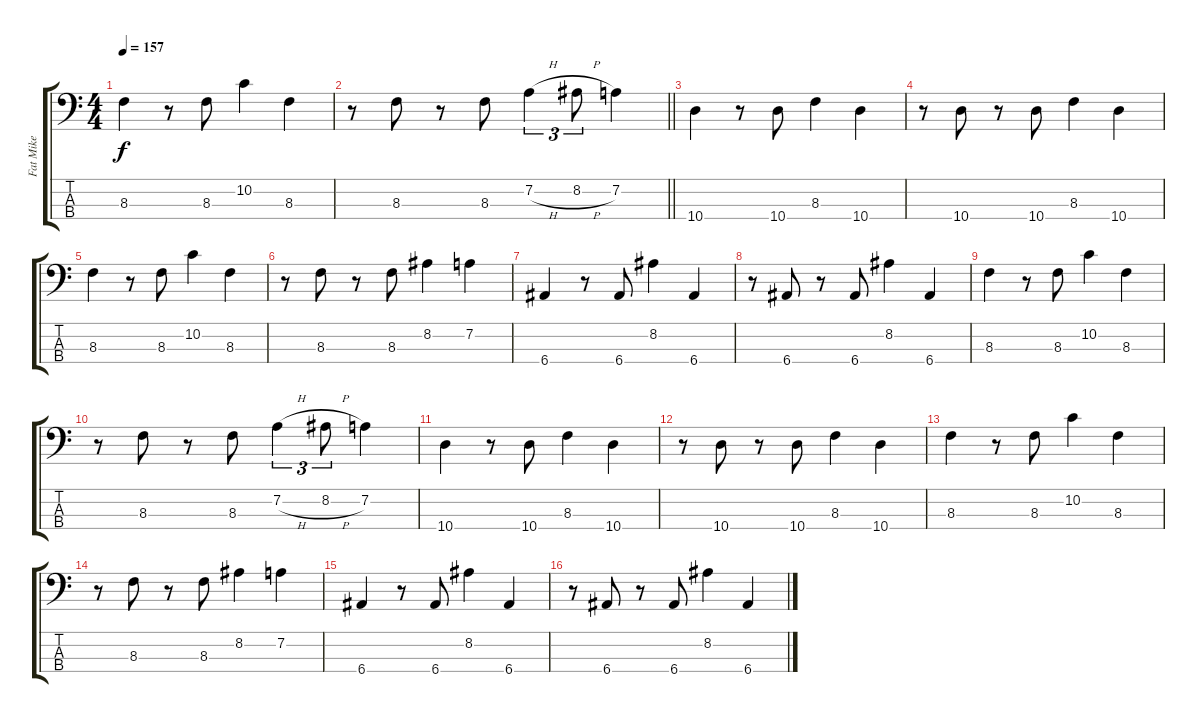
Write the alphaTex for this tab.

\track ("Fat Mike" "Fat Mike") {instrument electricbasspick}
\staff {score tabs}
\tuning (G2 D2 A1 E1) {hide}
\ts (4 4)
\tempo 157
\clef f4
\ks c
8.3.4{dy f} r.8 8.3.8 10.2.4 8.3.4 |
\barLineRight lightlight
r.8 8.3.8 r.8 8.3.8 7.2{h}.4{tu (3 2)} 8.2{h}.8{tu (3 2)} 7.2.4 |
\section ("" "")
10.4.4 r.8 10.4.8 8.3.4 10.4.4 |
r.8 10.4.8 r.8 10.4.8 8.3.4 10.4.4 |
8.3.4 r.8 8.3.8 10.2.4 8.3.4 |
r.8 8.3.8 r.8 8.3.8 8.2.4 7.2.4 |
6.4.4 r.8 6.4.8 8.2.4 6.4.4 |
r.8 6.4.8 r.8 6.4.8 8.2.4 6.4.4 |
8.3.4 r.8 8.3.8 10.2.4 8.3.4 |
r.8 8.3.8 r.8 8.3.8 7.2{h}.4{tu (3 2)} 8.2{h}.8{tu (3 2)} 7.2.4 |
10.4.4 r.8 10.4.8 8.3.4 10.4.4 |
r.8 10.4.8 r.8 10.4.8 8.3.4 10.4.4 |
8.3.4 r.8 8.3.8 10.2.4 8.3.4 |
r.8 8.3.8 r.8 8.3.8 8.2.4 7.2.4 |
6.4.4 r.8 6.4.8 8.2.4 6.4.4 |
r.8 6.4.8 r.8 6.4.8 8.2.4 6.4.4
